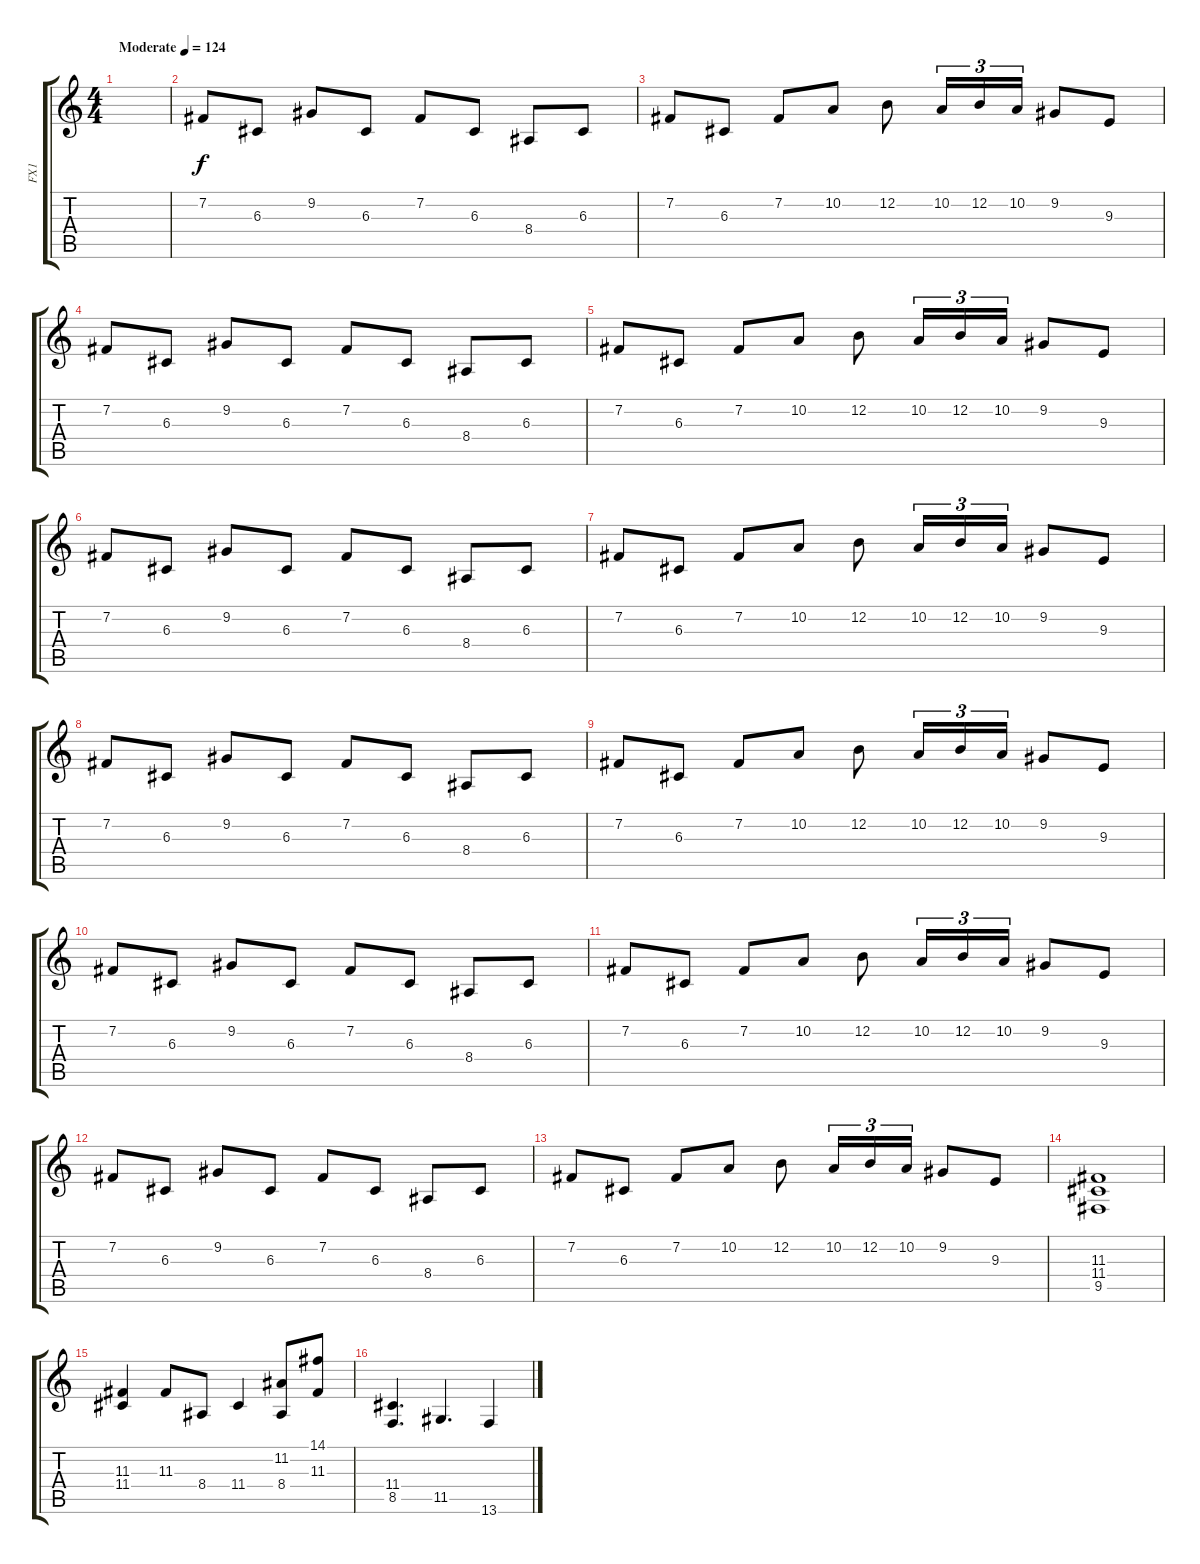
\track ("FX1" "FX1") {instrument brightacousticpiano}
\staff {score tabs}
\tuning (E4 B3 G3 D3 A2 E2) {hide}
\ts (4 4)
\tempo (124 "Moderate")
\clef g2
\ks c
|
7.2.8 6.3.8 9.2.8 6.3.8 7.2.8 6.3.8 8.4.8 6.3.8 |
7.2.8 6.3.8 7.2.8 10.2.8 12.2.8 10.2.16{tu (3 2)} 12.2.16{tu (3 2)} 10.2.16{tu (3 2)} 9.2.8 9.3.8 |
7.2.8 6.3.8 9.2.8 6.3.8 7.2.8 6.3.8 8.4.8 6.3.8 |
7.2.8 6.3.8 7.2.8 10.2.8 12.2.8 10.2.16{tu (3 2)} 12.2.16{tu (3 2)} 10.2.16{tu (3 2)} 9.2.8 9.3.8 |
7.2.8 6.3.8 9.2.8 6.3.8 7.2.8 6.3.8 8.4.8 6.3.8 |
7.2.8 6.3.8 7.2.8 10.2.8 12.2.8 10.2.16{tu (3 2)} 12.2.16{tu (3 2)} 10.2.16{tu (3 2)} 9.2.8 9.3.8 |
7.2.8 6.3.8 9.2.8 6.3.8 7.2.8 6.3.8 8.4.8 6.3.8 |
7.2.8 6.3.8 7.2.8 10.2.8 12.2.8 10.2.16{tu (3 2)} 12.2.16{tu (3 2)} 10.2.16{tu (3 2)} 9.2.8 9.3.8 |
7.2.8 6.3.8 9.2.8 6.3.8 7.2.8 6.3.8 8.4.8 6.3.8 |
7.2.8 6.3.8 7.2.8 10.2.8 12.2.8 10.2.16{tu (3 2)} 12.2.16{tu (3 2)} 10.2.16{tu (3 2)} 9.2.8 9.3.8 |
7.2.8 6.3.8 9.2.8 6.3.8 7.2.8 6.3.8 8.4.8 6.3.8 |
7.2.8 6.3.8 7.2.8 10.2.8 12.2.8 10.2.16{tu (3 2)} 12.2.16{tu (3 2)} 10.2.16{tu (3 2)} 9.2.8 9.3.8 |
(11.3 11.4 9.5).1 |
(11.3 11.4).4 11.3.8 8.4.8 11.4.4 (11.2 8.4).8 (14.1 11.3).8 |
(11.4 8.5).4{d} 11.5.4{d} 13.6.4
